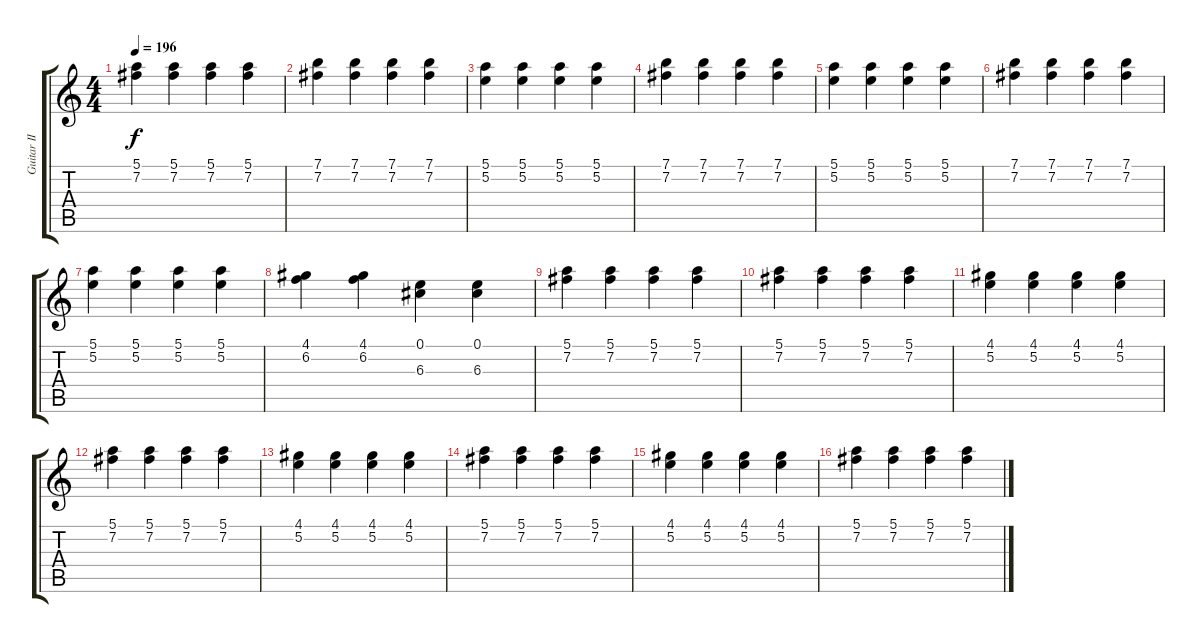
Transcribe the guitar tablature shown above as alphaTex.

\track ("Guitar II (Inoran)" "Guitar II ") {instrument electricguitarclean}
\staff {score tabs}
\tuning (E4 B3 G3 D3 A2 E2) {hide}
\ts (4 4)
\tempo 196
\clef g2
\ks c
(5.1 7.2).4{dy f} (5.1 7.2).4 (5.1 7.2).4 (5.1 7.2).4 |
(7.1 7.2).4 (7.1 7.2).4 (7.1 7.2).4 (7.1 7.2).4 |
(5.1 5.2).4 (5.1 5.2).4 (5.1 5.2).4 (5.1 5.2).4 |
(7.1 7.2).4 (7.1 7.2).4 (7.1 7.2).4 (7.1 7.2).4 |
(5.1 5.2).4 (5.1 5.2).4 (5.1 5.2).4 (5.1 5.2).4 |
(7.1 7.2).4 (7.1 7.2).4 (7.1 7.2).4 (7.1 7.2).4 |
(5.1 5.2).4 (5.1 5.2).4 (5.1 5.2).4 (5.1 5.2).4 |
(4.1 6.2).4 (4.1 6.2).4 (0.1 6.3).4 (0.1 6.3).4 |
(5.1 7.2).4 (5.1 7.2).4 (5.1 7.2).4 (5.1 7.2).4 |
(5.1 7.2).4 (5.1 7.2).4 (5.1 7.2).4 (5.1 7.2).4 |
(4.1 5.2).4 (4.1 5.2).4 (4.1 5.2).4 (4.1 5.2).4 |
(5.1 7.2).4 (5.1 7.2).4 (5.1 7.2).4 (5.1 7.2).4 |
(4.1 5.2).4 (4.1 5.2).4 (4.1 5.2).4 (4.1 5.2).4 |
(5.1 7.2).4 (5.1 7.2).4 (5.1 7.2).4 (5.1 7.2).4 |
(4.1 5.2).4 (4.1 5.2).4 (4.1 5.2).4 (4.1 5.2).4 |
(5.1 7.2).4 (5.1 7.2).4 (5.1 7.2).4 (5.1 7.2).4
